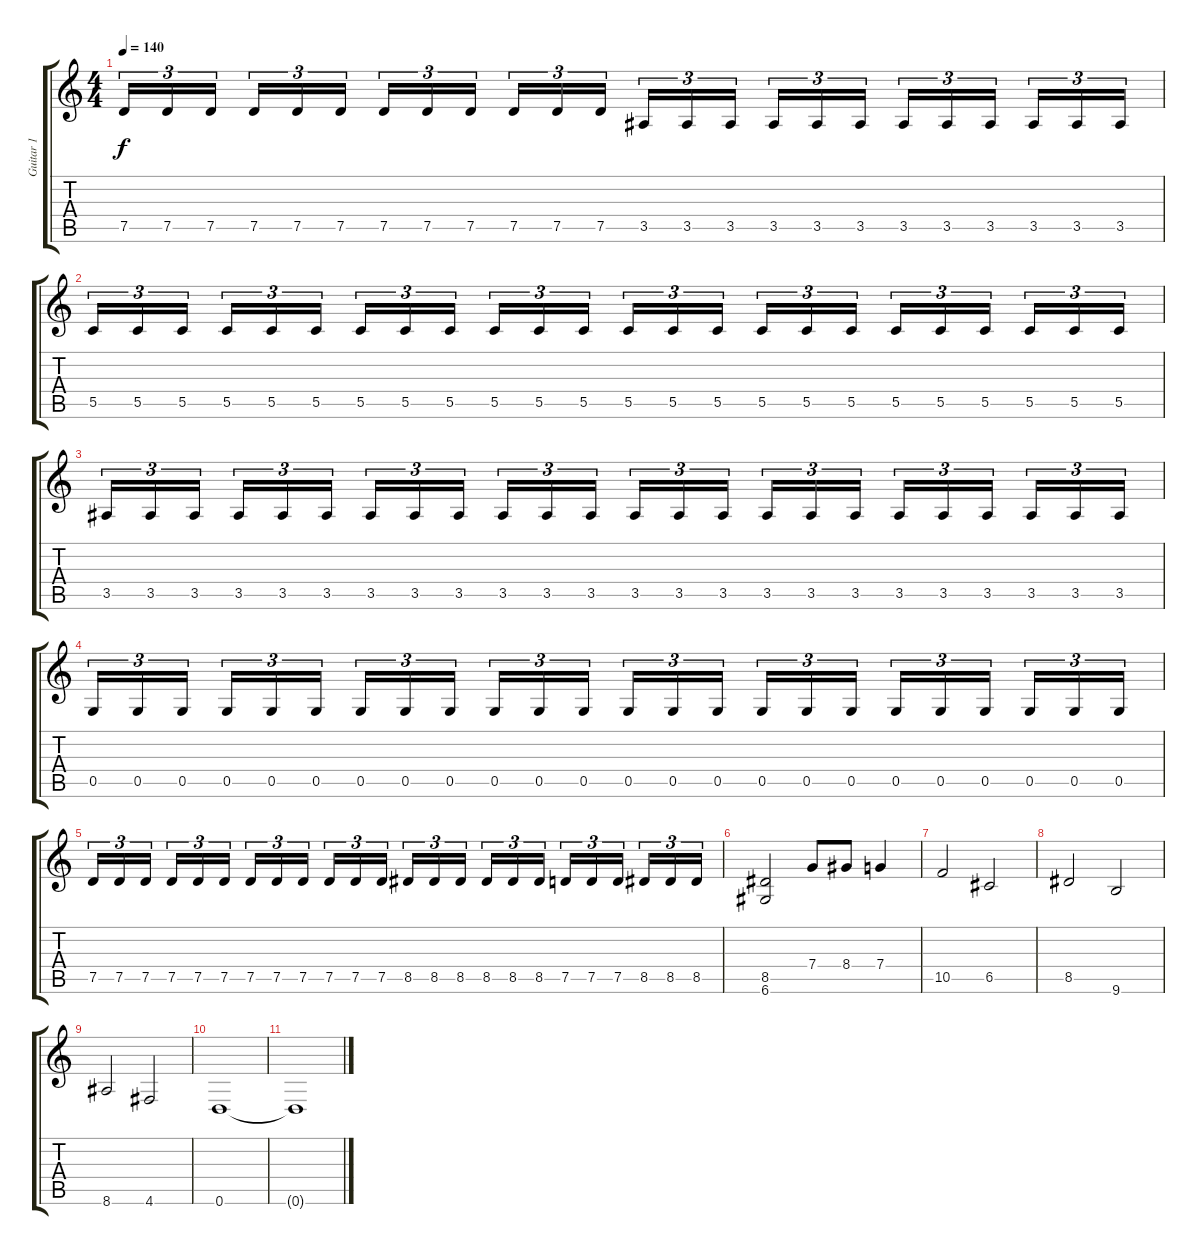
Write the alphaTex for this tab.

\track ("Guitar 1" "Guitar 1") {instrument distortionguitar}
\staff {score tabs}
\tuning (D4 A3 F3 C3 G2 D2) {hide}
\ts (4 4)
\tempo 140
\clef g2
\ks c
7.5.16{tu (3 2) dy f} 7.5.16{tu (3 2)} 7.5.16{tu (3 2)} 7.5.16{tu (3 2)} 7.5.16{tu (3 2)} 7.5.16{tu (3 2)} 7.5.16{tu (3 2)} 7.5.16{tu (3 2)} 7.5.16{tu (3 2)} 7.5.16{tu (3 2)} 7.5.16{tu (3 2)} 7.5.16{tu (3 2)} 3.5.16{tu (3 2)} 3.5.16{tu (3 2)} 3.5.16{tu (3 2)} 3.5.16{tu (3 2)} 3.5.16{tu (3 2)} 3.5.16{tu (3 2)} 3.5.16{tu (3 2)} 3.5.16{tu (3 2)} 3.5.16{tu (3 2)} 3.5.16{tu (3 2)} 3.5.16{tu (3 2)} 3.5.16{tu (3 2)} |
5.5.16{tu (3 2)} 5.5.16{tu (3 2)} 5.5.16{tu (3 2)} 5.5.16{tu (3 2)} 5.5.16{tu (3 2)} 5.5.16{tu (3 2)} 5.5.16{tu (3 2)} 5.5.16{tu (3 2)} 5.5.16{tu (3 2)} 5.5.16{tu (3 2)} 5.5.16{tu (3 2)} 5.5.16{tu (3 2)} 5.5.16{tu (3 2)} 5.5.16{tu (3 2)} 5.5.16{tu (3 2)} 5.5.16{tu (3 2)} 5.5.16{tu (3 2)} 5.5.16{tu (3 2)} 5.5.16{tu (3 2)} 5.5.16{tu (3 2)} 5.5.16{tu (3 2)} 5.5.16{tu (3 2)} 5.5.16{tu (3 2)} 5.5.16{tu (3 2)} |
3.5.16{tu (3 2)} 3.5.16{tu (3 2)} 3.5.16{tu (3 2)} 3.5.16{tu (3 2)} 3.5.16{tu (3 2)} 3.5.16{tu (3 2)} 3.5.16{tu (3 2)} 3.5.16{tu (3 2)} 3.5.16{tu (3 2)} 3.5.16{tu (3 2)} 3.5.16{tu (3 2)} 3.5.16{tu (3 2)} 3.5.16{tu (3 2)} 3.5.16{tu (3 2)} 3.5.16{tu (3 2)} 3.5.16{tu (3 2)} 3.5.16{tu (3 2)} 3.5.16{tu (3 2)} 3.5.16{tu (3 2)} 3.5.16{tu (3 2)} 3.5.16{tu (3 2)} 3.5.16{tu (3 2)} 3.5.16{tu (3 2)} 3.5.16{tu (3 2)} |
0.5.16{tu (3 2)} 0.5.16{tu (3 2)} 0.5.16{tu (3 2)} 0.5.16{tu (3 2)} 0.5.16{tu (3 2)} 0.5.16{tu (3 2)} 0.5.16{tu (3 2)} 0.5.16{tu (3 2)} 0.5.16{tu (3 2)} 0.5.16{tu (3 2)} 0.5.16{tu (3 2)} 0.5.16{tu (3 2)} 0.5.16{tu (3 2)} 0.5.16{tu (3 2)} 0.5.16{tu (3 2)} 0.5.16{tu (3 2)} 0.5.16{tu (3 2)} 0.5.16{tu (3 2)} 0.5.16{tu (3 2)} 0.5.16{tu (3 2)} 0.5.16{tu (3 2)} 0.5.16{tu (3 2)} 0.5.16{tu (3 2)} 0.5.16{tu (3 2)} |
7.5.16{tu (3 2)} 7.5.16{tu (3 2)} 7.5.16{tu (3 2)} 7.5.16{tu (3 2)} 7.5.16{tu (3 2)} 7.5.16{tu (3 2)} 7.5.16{tu (3 2)} 7.5.16{tu (3 2)} 7.5.16{tu (3 2)} 7.5.16{tu (3 2)} 7.5.16{tu (3 2)} 7.5.16{tu (3 2)} 8.5.16{tu (3 2)} 8.5.16{tu (3 2)} 8.5.16{tu (3 2)} 8.5.16{tu (3 2)} 8.5.16{tu (3 2)} 8.5.16{tu (3 2)} 7.5.16{tu (3 2)} 7.5.16{tu (3 2)} 7.5.16{tu (3 2)} 8.5.16{tu (3 2)} 8.5.16{tu (3 2)} 8.5.16{tu (3 2)} |
(8.5 6.6).2 7.4.8 8.4.8 7.4.4 |
10.5.2 6.5.2 |
8.5.2 9.6.2 |
8.6.2 4.6.2 |
0.6.1{volume 0} |
0.6{t}.1
